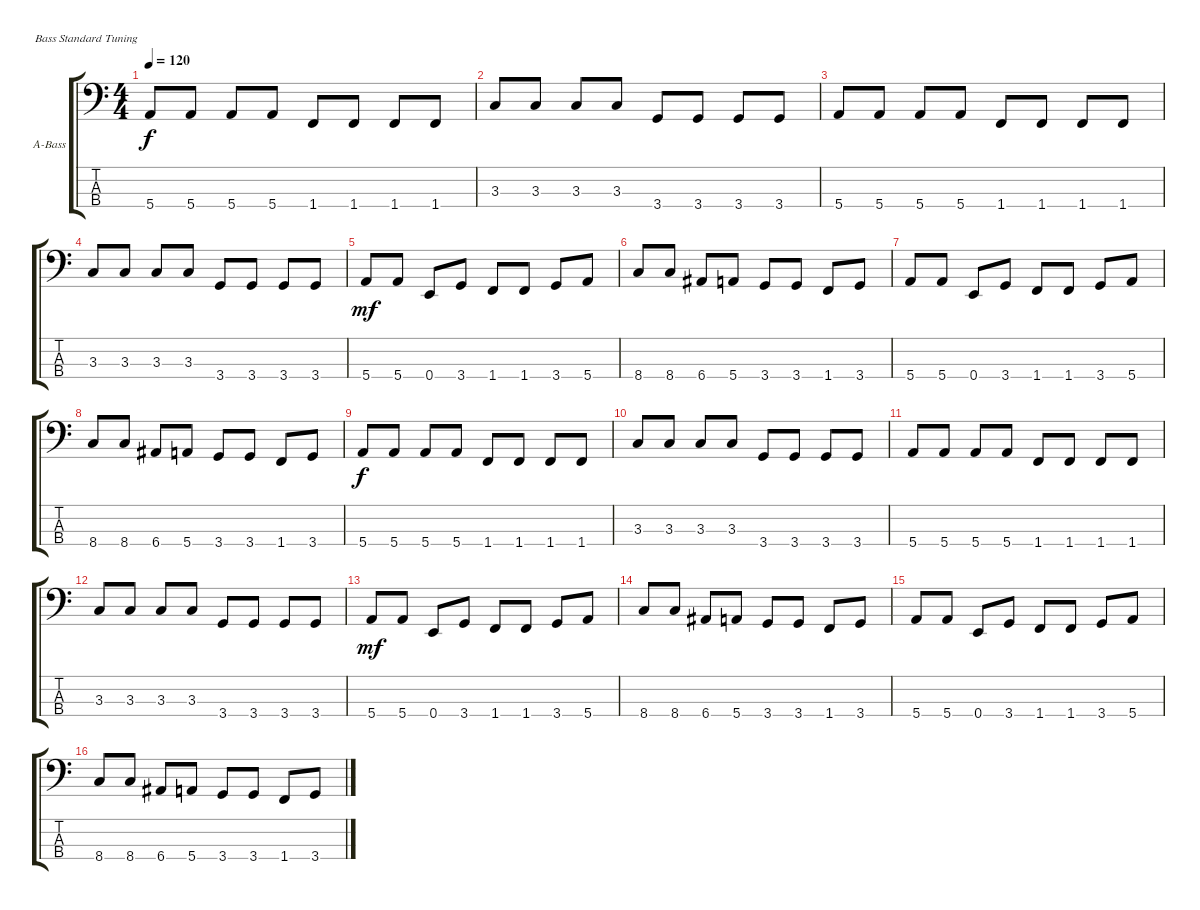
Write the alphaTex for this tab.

\defaultSystemsLayout 4
\bracketExtendMode groupsimilarinstruments
\firstSystemTrackNameOrientation horizontal
\otherSystemsTrackNameOrientation horizontal
\track ("Acoustic Bass" "A-Bass") {instrument acousticbass}
\staff {score tabs}
\tuning (G2 D2 A1 E1)
\ts (4 4)
\tempo 120
\clef f4
\ks c
5.4.8{dy f} 5.4.8 5.4.8 5.4.8 1.4.8 1.4.8 1.4.8 1.4.8 |
3.3.8 3.3.8 3.3.8 3.3.8 3.4.8 3.4.8 3.4.8 3.4.8 |
5.4.8 5.4.8 5.4.8 5.4.8 1.4.8 1.4.8 1.4.8 1.4.8 |
3.3.8 3.3.8 3.3.8 3.3.8 3.4.8 3.4.8 3.4.8 3.4.8 |
5.4.8{dy mf} 5.4.8 0.4.8 3.4.8 1.4.8 1.4.8 3.4.8 5.4.8 |
8.4.8 8.4.8 6.4.8 5.4.8 3.4.8 3.4.8 1.4.8 3.4.8 |
5.4.8 5.4.8 0.4.8 3.4.8 1.4.8 1.4.8 3.4.8 5.4.8 |
8.4.8 8.4.8 6.4.8 5.4.8 3.4.8 3.4.8 1.4.8 3.4.8 |
5.4.8{dy f} 5.4.8 5.4.8 5.4.8 1.4.8 1.4.8 1.4.8 1.4.8 |
3.3.8 3.3.8 3.3.8 3.3.8 3.4.8 3.4.8 3.4.8 3.4.8 |
5.4.8 5.4.8 5.4.8 5.4.8 1.4.8 1.4.8 1.4.8 1.4.8 |
3.3.8 3.3.8 3.3.8 3.3.8 3.4.8 3.4.8 3.4.8 3.4.8 |
5.4.8{dy mf} 5.4.8 0.4.8 3.4.8 1.4.8 1.4.8 3.4.8 5.4.8 |
8.4.8 8.4.8 6.4.8 5.4.8 3.4.8 3.4.8 1.4.8 3.4.8 |
5.4.8 5.4.8 0.4.8 3.4.8 1.4.8 1.4.8 3.4.8 5.4.8 |
8.4.8 8.4.8 6.4.8 5.4.8 3.4.8 3.4.8 1.4.8 3.4.8
